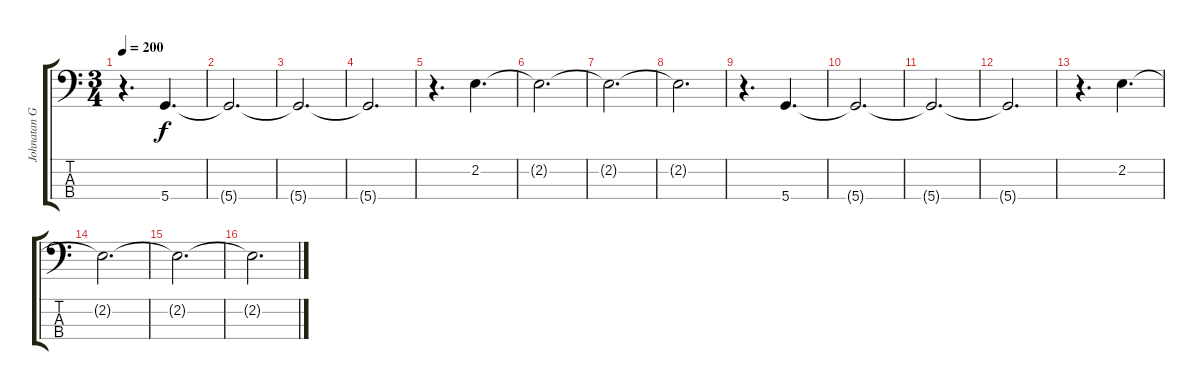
\track ("Johnatan Gallant" "Johnatan G") {instrument electricbassfinger}
\staff {score tabs}
\tuning (G2 D2 A1 D1) {hide}
\ts (3 4)
\tempo 200
\clef f4
\ks c
r.4{d dy f} 5.4.4{d} |
5.4{t}.2{d} |
5.4{t}.2{d} |
5.4{t}.2{d} |
r.4{d} 2.2.4{d} |
2.2{t}.2{d} |
2.2{t}.2{d} |
2.2{t}.2{d} |
r.4{d} 5.4.4{d} |
5.4{t}.2{d} |
5.4{t}.2{d} |
5.4{t}.2{d} |
r.4{d} 2.2.4{d} |
2.2{t}.2{d} |
2.2{t}.2{d} |
2.2{t}.2{d}
